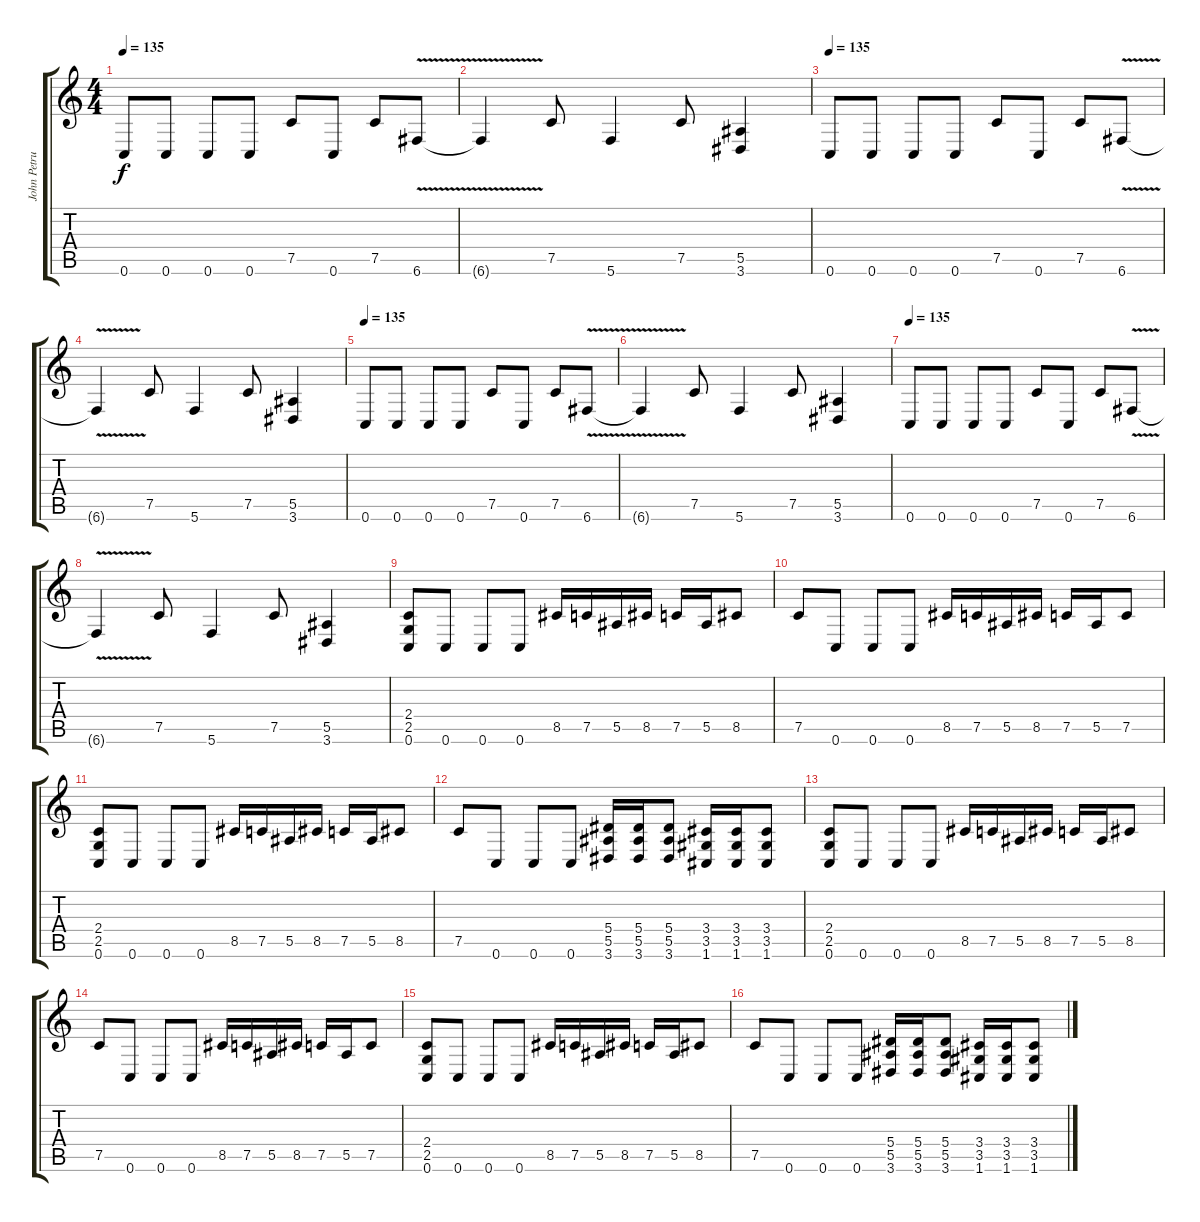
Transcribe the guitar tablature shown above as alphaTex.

\track ("John Petrucci" "John Petru") {instrument distortionguitar}
\staff {score tabs}
\tuning (C4 G3 Eb3 Bb2 F2 C2) {hide}
\ts (4 4)
\tempo 135
\clef g2
\ks c
0.6.8{dy f} 0.6.8 0.6.8 0.6.8 7.5.8 0.6.8 7.5.8 6.6{v}.8 |
6.6{t}.4 7.5.8 5.6.4 7.5.8 (5.5 3.6).4 |
\tempo 135
0.6.8 0.6.8 0.6.8 0.6.8 7.5.8 0.6.8 7.5.8 6.6{v}.8 |
6.6{t}.4 7.5.8 5.6.4 7.5.8 (5.5 3.6).4 |
\tempo 135
0.6.8 0.6.8 0.6.8 0.6.8 7.5.8 0.6.8 7.5.8 6.6{v}.8 |
6.6{t}.4 7.5.8 5.6.4 7.5.8 (5.5 3.6).4 |
\tempo 135
0.6.8 0.6.8 0.6.8 0.6.8 7.5.8 0.6.8 7.5.8 6.6{v}.8 |
6.6{t}.4 7.5.8 5.6.4 7.5.8 (5.5 3.6).4 |
(2.4 2.5 0.6).8 0.6.8 0.6.8 0.6.8 8.5.16 7.5.16 5.5.16 8.5.16 7.5.16 5.5.16 8.5.8 |
7.5.8 0.6.8 0.6.8 0.6.8 8.5.16 7.5.16 5.5.16 8.5.16 7.5.16 5.5.16 7.5.8 |
(2.4 2.5 0.6).8 0.6.8 0.6.8 0.6.8 8.5.16 7.5.16 5.5.16 8.5.16 7.5.16 5.5.16 8.5.8 |
7.5.8 0.6.8 0.6.8 0.6.8 (5.4 5.5 3.6).16 (5.4 5.5 3.6).16 (5.4 5.5 3.6).8 (3.4 3.5 1.6).16 (3.4 3.5 1.6).16 (3.4 3.5 1.6).8 |
(2.4 2.5 0.6).8 0.6.8 0.6.8 0.6.8 8.5.16 7.5.16 5.5.16 8.5.16 7.5.16 5.5.16 8.5.8 |
7.5.8 0.6.8 0.6.8 0.6.8 8.5.16 7.5.16 5.5.16 8.5.16 7.5.16 5.5.16 7.5.8 |
(2.4 2.5 0.6).8 0.6.8 0.6.8 0.6.8 8.5.16 7.5.16 5.5.16 8.5.16 7.5.16 5.5.16 8.5.8 |
7.5.8 0.6.8 0.6.8 0.6.8 (5.4 5.5 3.6).16 (5.4 5.5 3.6).16 (5.4 5.5 3.6).8 (3.4 3.5 1.6).16 (3.4 3.5 1.6).16 (3.4 3.5 1.6).8
